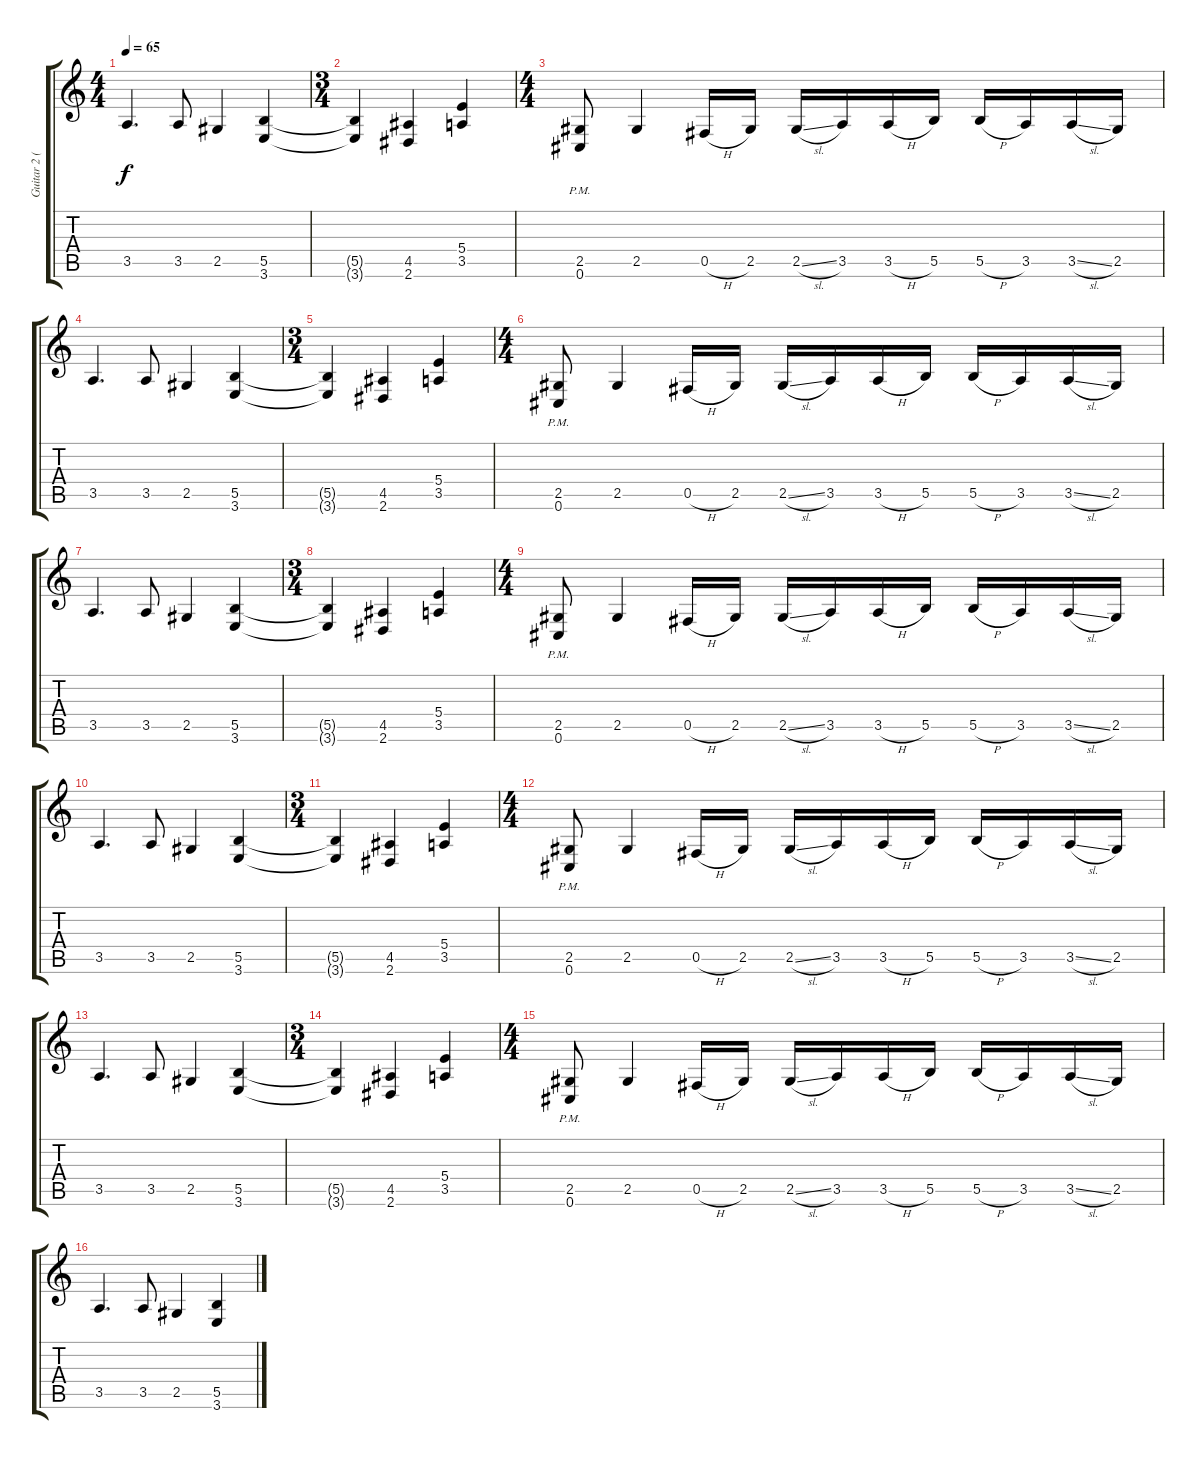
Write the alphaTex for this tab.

\track ("Guitar 2 (Distortion)" "Guitar 2 (") {instrument distortionguitar}
\staff {score tabs}
\tuning (Db4 Ab3 E3 B2 Gb2 Db2) {hide}
\ts (4 4)
\tempo 65
\clef g2
\ks c
3.5.4{d dy f} 3.5.8 2.5.4 (5.5 3.6).4 |
\ts (3 4)
(5.5{t} 3.6{t}).4 (4.5 2.6).4 (5.4 3.5).4 |
\ts (4 4)
(2.5{pm} 0.6{pm}).8 2.5.4 0.5{h}.16 2.5.16 2.5{sl}.16 3.5.16 3.5{h}.16 5.5.16 5.5{h}.16 3.5.16 3.5{sl}.16 2.5.16 |
3.5.4{d} 3.5.8 2.5.4 (5.5 3.6).4 |
\ts (3 4)
(5.5{t} 3.6{t}).4 (4.5 2.6).4 (5.4 3.5).4 |
\ts (4 4)
(2.5{pm} 0.6{pm}).8 2.5.4 0.5{h}.16 2.5.16 2.5{sl}.16 3.5.16 3.5{h}.16 5.5.16 5.5{h}.16 3.5.16 3.5{sl}.16 2.5.16 |
3.5.4{d} 3.5.8 2.5.4 (5.5 3.6).4 |
\ts (3 4)
(5.5{t} 3.6{t}).4 (4.5 2.6).4 (5.4 3.5).4 |
\ts (4 4)
(2.5{pm} 0.6{pm}).8 2.5.4 0.5{h}.16 2.5.16 2.5{sl}.16 3.5.16 3.5{h}.16 5.5.16 5.5{h}.16 3.5.16 3.5{sl}.16 2.5.16 |
3.5.4{d} 3.5.8 2.5.4 (5.5 3.6).4 |
\ts (3 4)
(5.5{t} 3.6{t}).4 (4.5 2.6).4 (5.4 3.5).4 |
\ts (4 4)
(2.5{pm} 0.6{pm}).8 2.5.4 0.5{h}.16 2.5.16 2.5{sl}.16 3.5.16 3.5{h}.16 5.5.16 5.5{h}.16 3.5.16 3.5{sl}.16 2.5.16 |
3.5.4{d} 3.5.8 2.5.4 (5.5 3.6).4 |
\ts (3 4)
(5.5{t} 3.6{t}).4 (4.5 2.6).4 (5.4 3.5).4 |
\ts (4 4)
(2.5{pm} 0.6{pm}).8 2.5.4 0.5{h}.16 2.5.16 2.5{sl}.16 3.5.16 3.5{h}.16 5.5.16 5.5{h}.16 3.5.16 3.5{sl}.16 2.5.16 |
3.5.4{d} 3.5.8 2.5.4 (5.5 3.6).4
